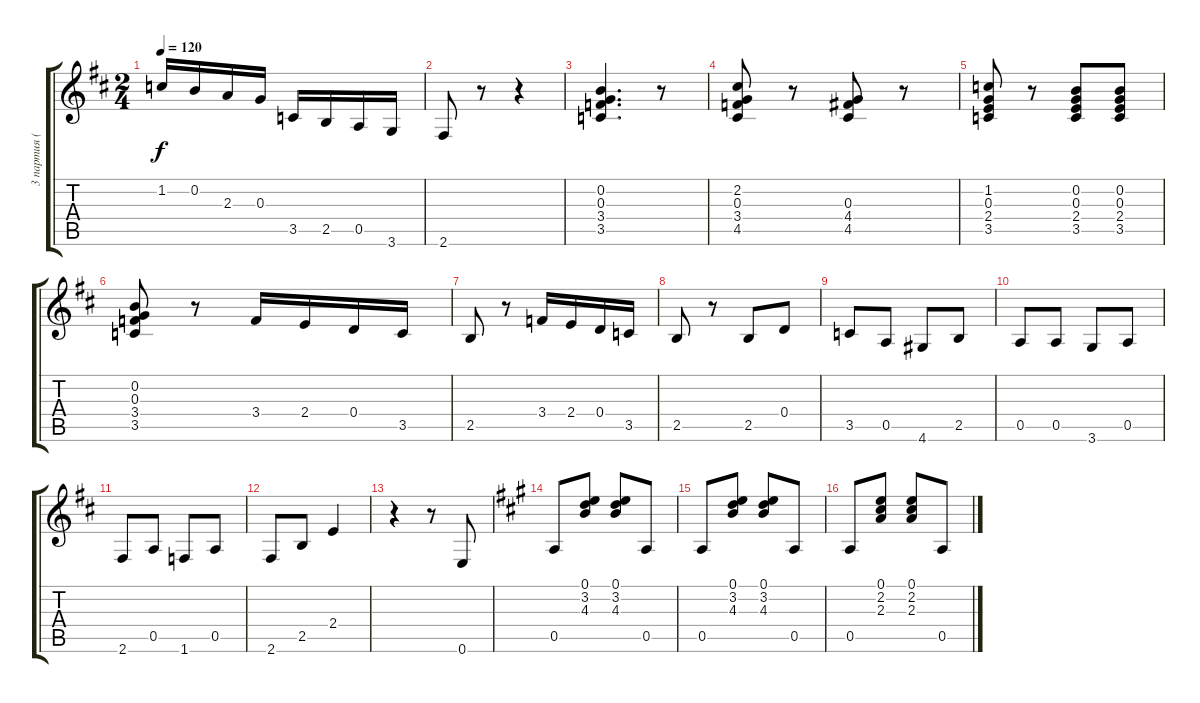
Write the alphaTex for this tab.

\track ("3 партия ( Guitar 3 )" "3 партия (") {instrument acousticguitarnylon}
\staff {score tabs}
\tuning (E4 B3 G3 D3 A2 E2) {hide}
\ts (2 4)
\tempo 120
\clef g2
\ks d
1.2.16{dy f} 0.2.16 2.3.16 0.3.16 3.5.16 2.5.16 0.5.16 3.6.16 |
2.6.8 r.8 r.4 |
(0.2 0.3 3.4 3.5).4{d} r.8 |
(2.2 0.3 3.4 4.5).8 r.8 (0.3 4.4 4.5).8 r.8 |
(1.2 0.3 2.4 3.5).8 r.8 (0.2 0.3 2.4 3.5).8 (0.2 0.3 2.4 3.5).8 |
(0.2 0.3 3.4 3.5).8 r.8 3.4.16 2.4.16 0.4.16 3.5.16 |
2.5.8 r.8 3.4.16 2.4.16 0.4.16 3.5.16 |
2.5.8 r.8 2.5.8 0.4.8 |
3.5.8 0.5.8 4.6.8 2.5.8 |
0.5.8 0.5.8 3.6.8 0.5.8 |
2.6.8 0.5.8 1.6.8 0.5.8 |
2.6.8 2.5.8 2.4.4 |
r.4 r.8 0.6.8 |
\ks a
0.5.8 (0.1 3.2 4.3).8 (0.1 3.2 4.3).8 0.5.8 |
0.5.8 (0.1 3.2 4.3).8 (0.1 3.2 4.3).8 0.5.8 |
0.5.8 (0.1 2.2 2.3).8 (0.1 2.2 2.3).8 0.5.8
